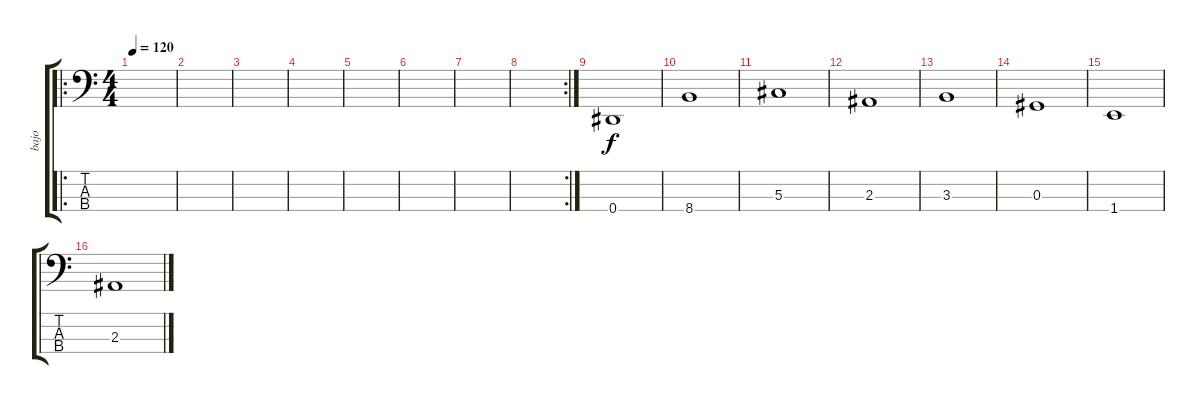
\track ("bajo" "bajo") {instrument electricbassfinger}
\staff {score tabs}
\tuning (Gb2 Db2 Ab1 Eb1) {hide}
\ro
\ts (4 4)
\tempo 120
\clef f4
\ks c
|
|
|
|
|
|
|
\rc 2
|
0.4.1 |
8.4.1 |
5.3.1 |
2.3.1 |
3.3.1 |
0.3.1 |
1.4.1 |
2.3.1
